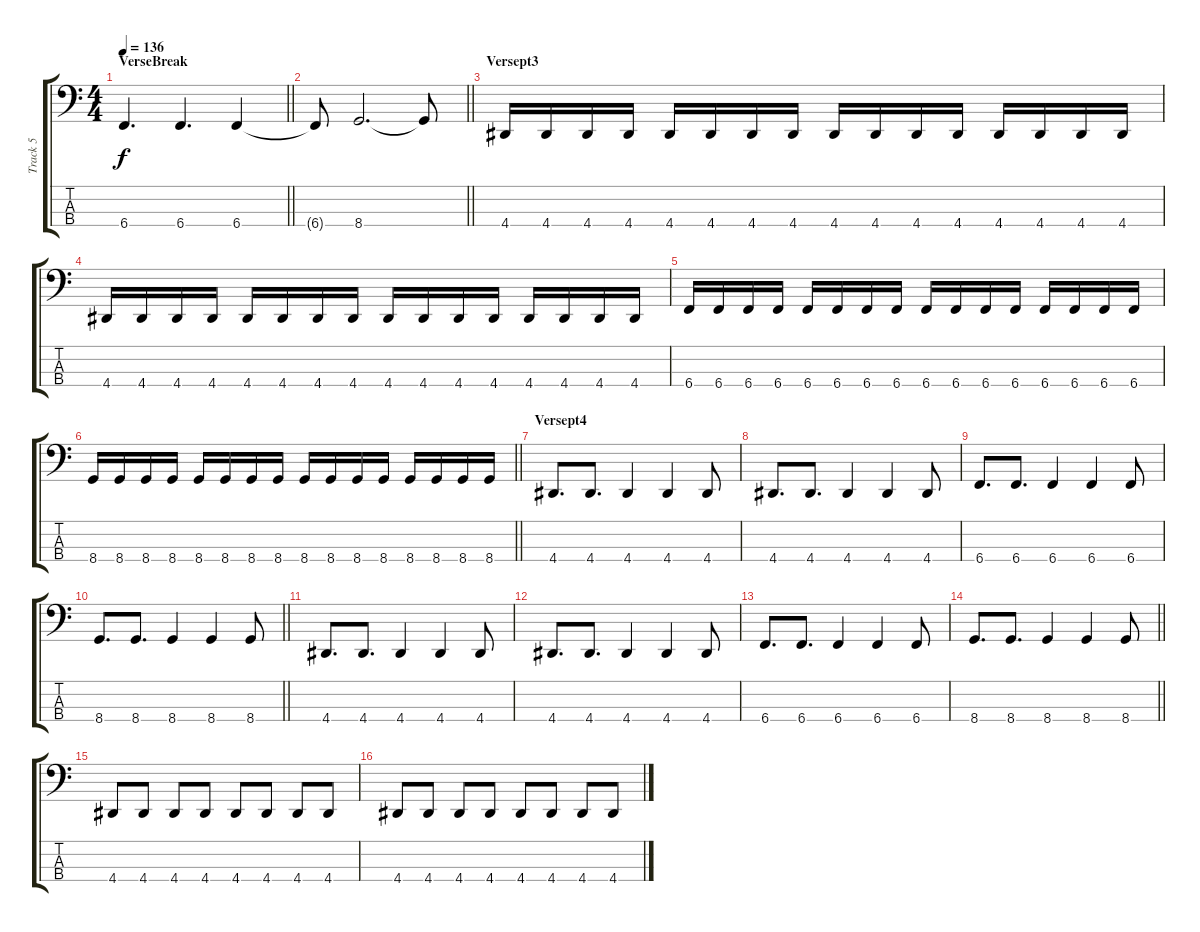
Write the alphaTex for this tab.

\track ("Track 5" "Track 5") {instrument electricbasspick}
\staff {score tabs}
\tuning (E2 B1 Gb1 B0) {hide}
\ts (4 4)
\section ("" "VerseBreak")
\tempo 136
\clef f4
\barLineRight lightlight
\ks c
6.4.4{d dy f} 6.4.4{d} 6.4.4 |
\barLineRight lightlight
6.4{t}.8 8.4.2{d} 8.4{t}.8 |
\section ("" "Versept3")
4.4.16 4.4.16 4.4.16 4.4.16 4.4.16 4.4.16 4.4.16 4.4.16 4.4.16 4.4.16 4.4.16 4.4.16 4.4.16 4.4.16 4.4.16 4.4.16 |
4.4.16 4.4.16 4.4.16 4.4.16 4.4.16 4.4.16 4.4.16 4.4.16 4.4.16 4.4.16 4.4.16 4.4.16 4.4.16 4.4.16 4.4.16 4.4.16 |
6.4.16 6.4.16 6.4.16 6.4.16 6.4.16 6.4.16 6.4.16 6.4.16 6.4.16 6.4.16 6.4.16 6.4.16 6.4.16 6.4.16 6.4.16 6.4.16 |
\barLineRight lightlight
8.4.16 8.4.16 8.4.16 8.4.16 8.4.16 8.4.16 8.4.16 8.4.16 8.4.16 8.4.16 8.4.16 8.4.16 8.4.16 8.4.16 8.4.16 8.4.16 |
\section ("" "Versept4")
4.4.8{d} 4.4.8{d} 4.4.4 4.4.4 4.4.8 |
4.4.8{d} 4.4.8{d} 4.4.4 4.4.4 4.4.8 |
6.4.8{d} 6.4.8{d} 6.4.4 6.4.4 6.4.8 |
\barLineRight lightlight
8.4.8{d} 8.4.8{d} 8.4.4 8.4.4 8.4.8 |
4.4.8{d} 4.4.8{d} 4.4.4 4.4.4 4.4.8 |
4.4.8{d} 4.4.8{d} 4.4.4 4.4.4 4.4.8 |
6.4.8{d} 6.4.8{d} 6.4.4 6.4.4 6.4.8 |
\barLineRight lightlight
8.4.8{d} 8.4.8{d} 8.4.4 8.4.4 8.4.8 |
4.4.8 4.4.8 4.4.8 4.4.8 4.4.8 4.4.8 4.4.8 4.4.8 |
4.4.8 4.4.8 4.4.8 4.4.8 4.4.8 4.4.8 4.4.8 4.4.8
